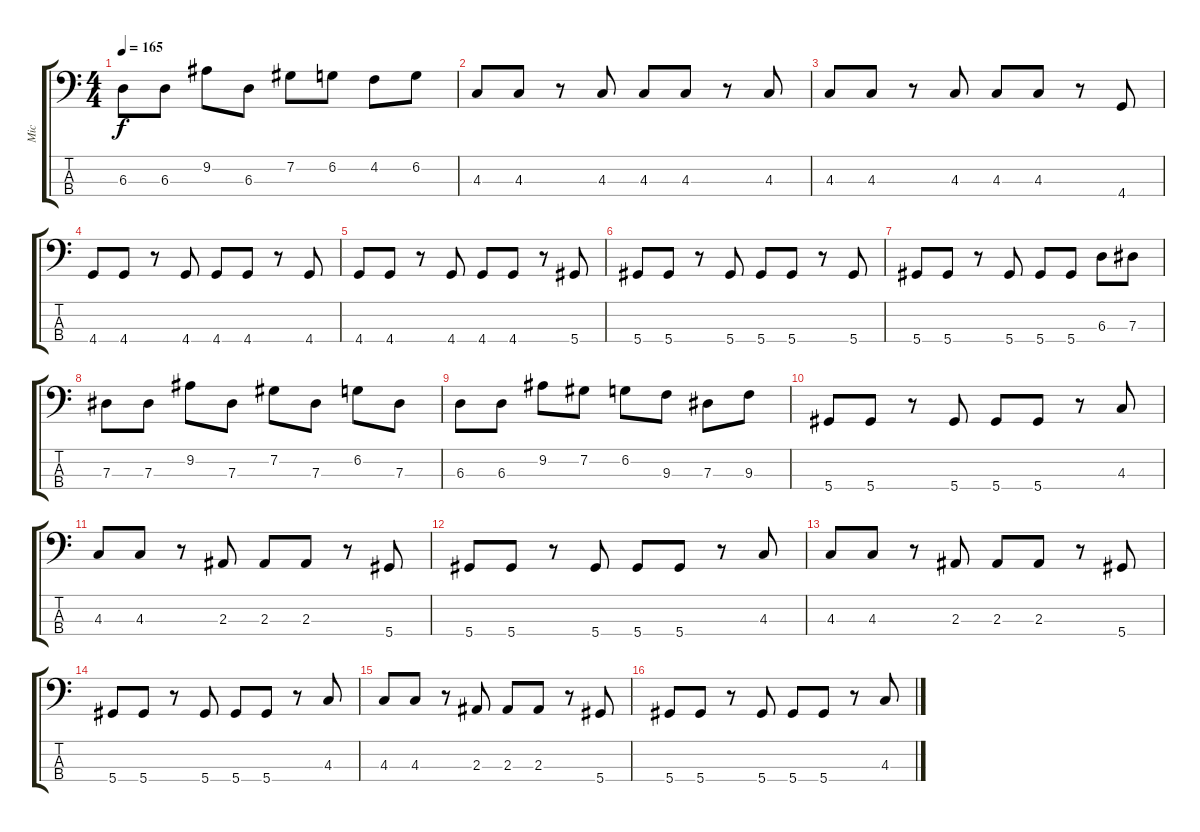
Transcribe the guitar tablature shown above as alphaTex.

\track ("Mic" "Mic") {instrument electricbassfinger}
\staff {score tabs}
\tuning (Gb2 Db2 Ab1 Eb1) {hide}
\ts (4 4)
\tempo 165
\clef f4
\ks c
6.3.8{dy f} 6.3.8 9.2.8 6.3.8 7.2.8 6.2.8 4.2.8 6.2.8 |
4.3.8 4.3.8 r.8 4.3.8 4.3.8 4.3.8 r.8 4.3.8 |
4.3.8 4.3.8 r.8 4.3.8 4.3.8 4.3.8 r.8 4.4.8 |
4.4.8 4.4.8 r.8 4.4.8 4.4.8 4.4.8 r.8 4.4.8 |
4.4.8 4.4.8 r.8 4.4.8 4.4.8 4.4.8 r.8 5.4.8 |
5.4.8 5.4.8 r.8 5.4.8 5.4.8 5.4.8 r.8 5.4.8 |
5.4.8 5.4.8 r.8 5.4.8 5.4.8 5.4.8 6.3.8 7.3.8 |
7.3.8 7.3.8 9.2.8 7.3.8 7.2.8 7.3.8 6.2.8 7.3.8 |
6.3.8 6.3.8 9.2.8 7.2.8 6.2.8 9.3.8 7.3.8 9.3.8 |
5.4.8 5.4.8 r.8 5.4.8 5.4.8 5.4.8 r.8 4.3.8 |
4.3.8 4.3.8 r.8 2.3.8 2.3.8 2.3.8 r.8 5.4.8 |
5.4.8 5.4.8 r.8 5.4.8 5.4.8 5.4.8 r.8 4.3.8 |
4.3.8 4.3.8 r.8 2.3.8 2.3.8 2.3.8 r.8 5.4.8 |
5.4.8 5.4.8 r.8 5.4.8 5.4.8 5.4.8 r.8 4.3.8 |
4.3.8 4.3.8 r.8 2.3.8 2.3.8 2.3.8 r.8 5.4.8 |
5.4.8 5.4.8 r.8 5.4.8 5.4.8 5.4.8 r.8 4.3.8
